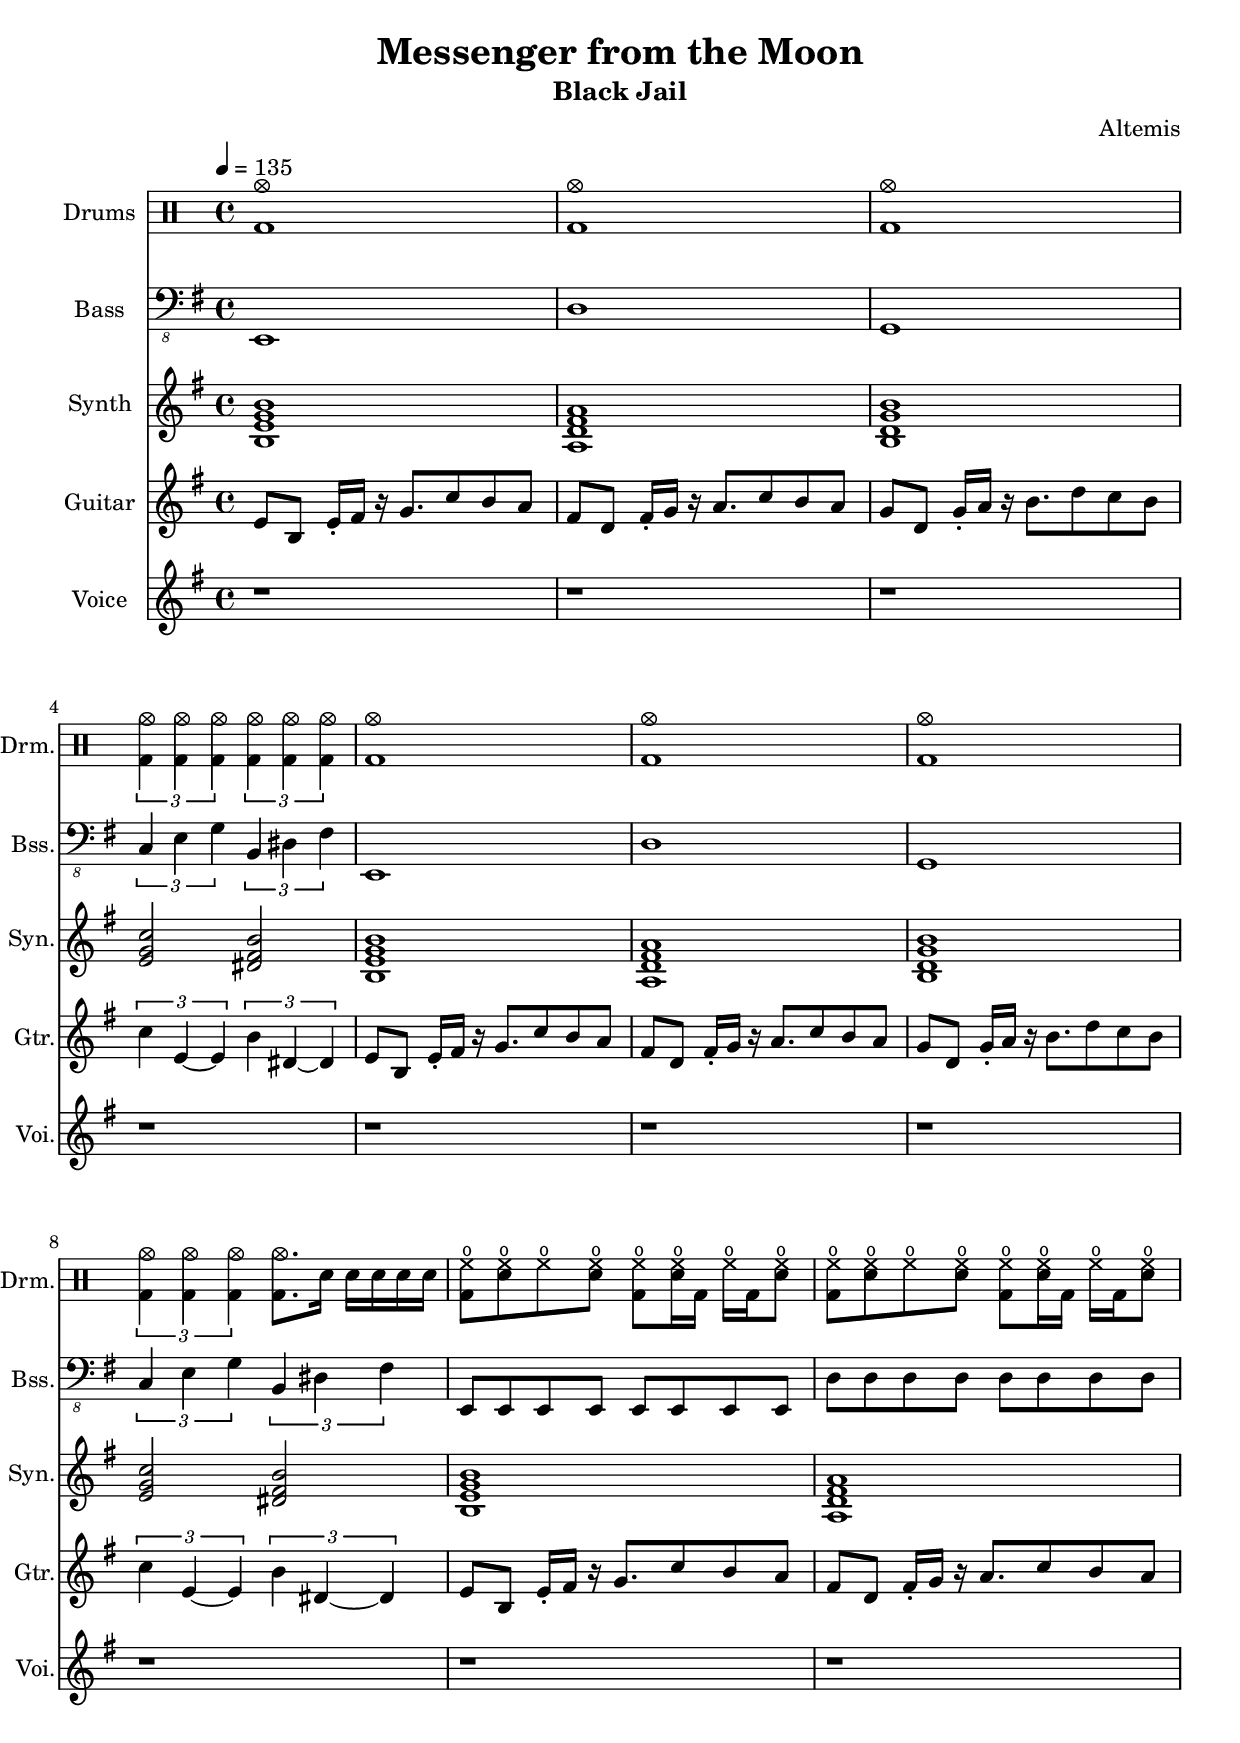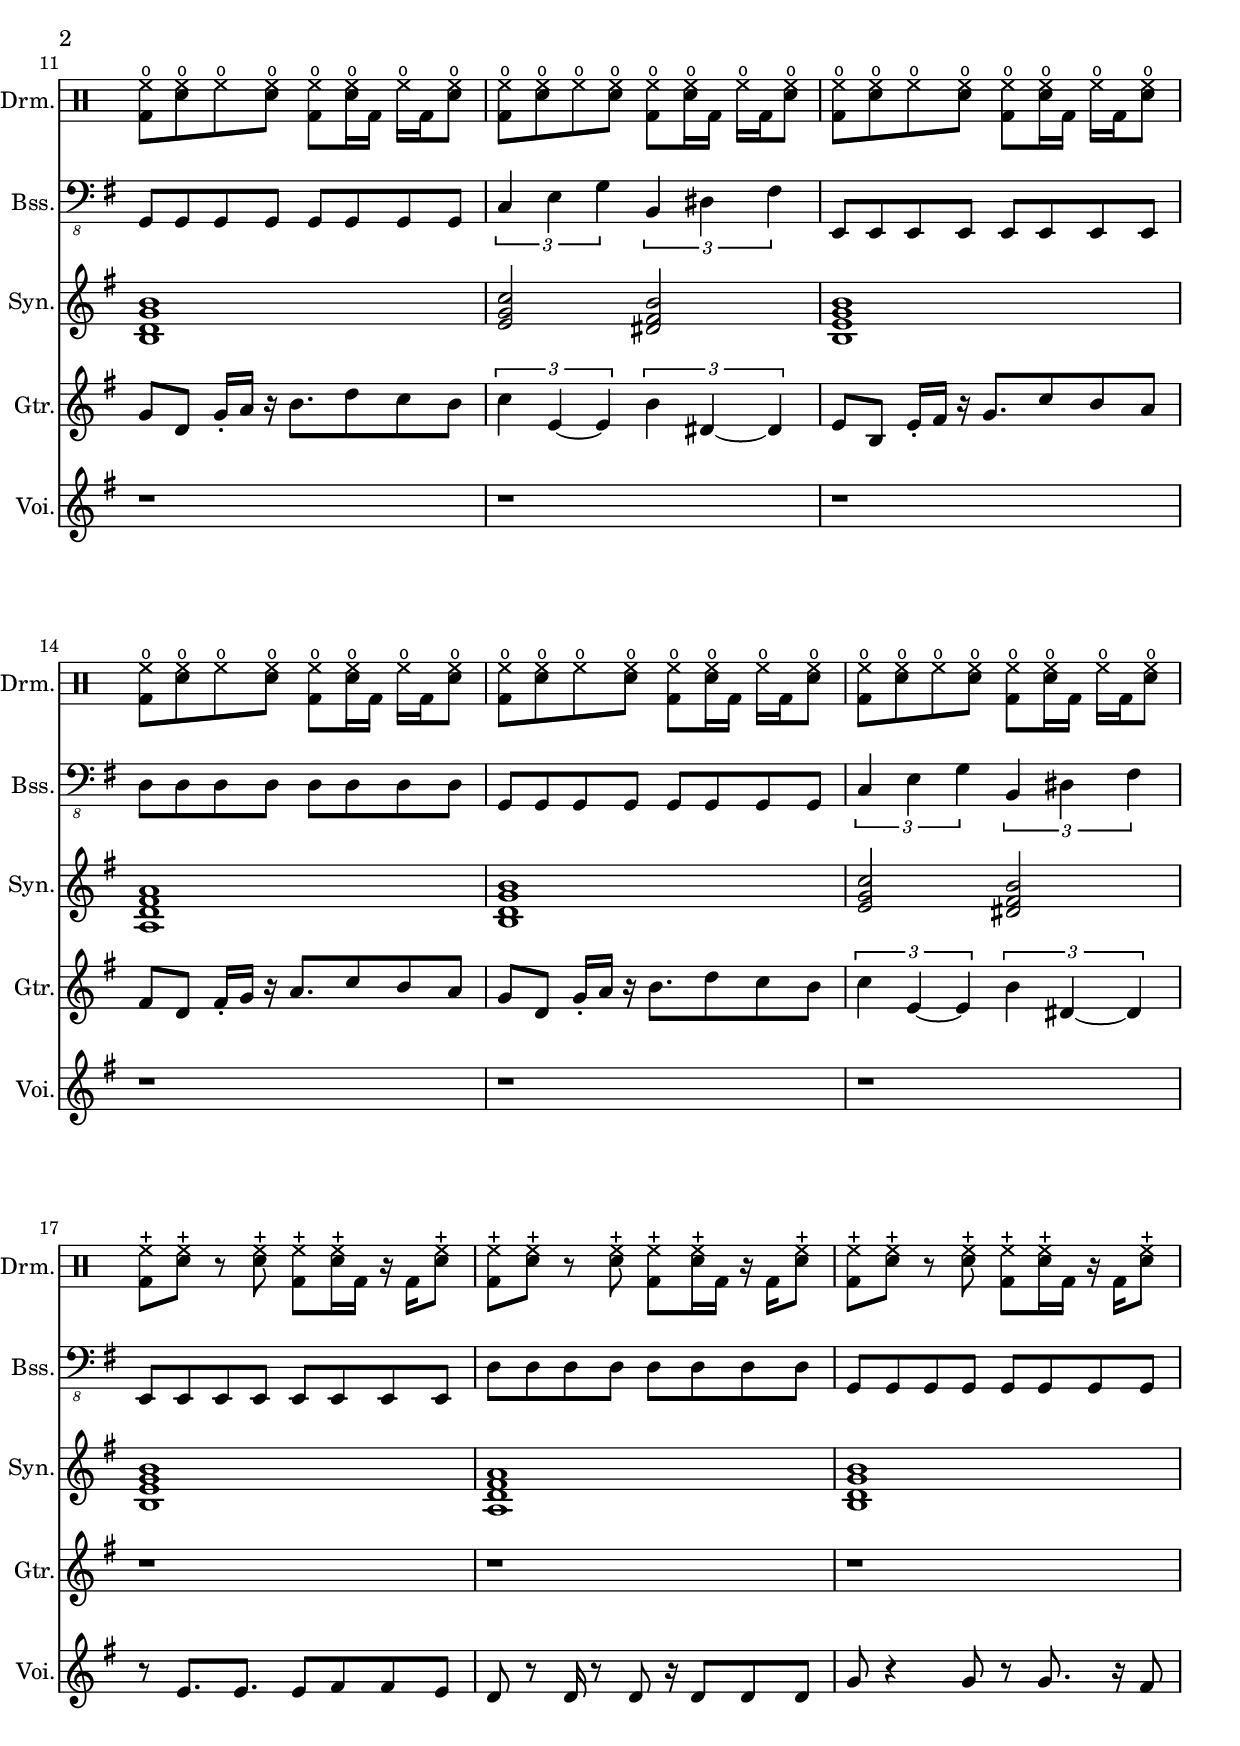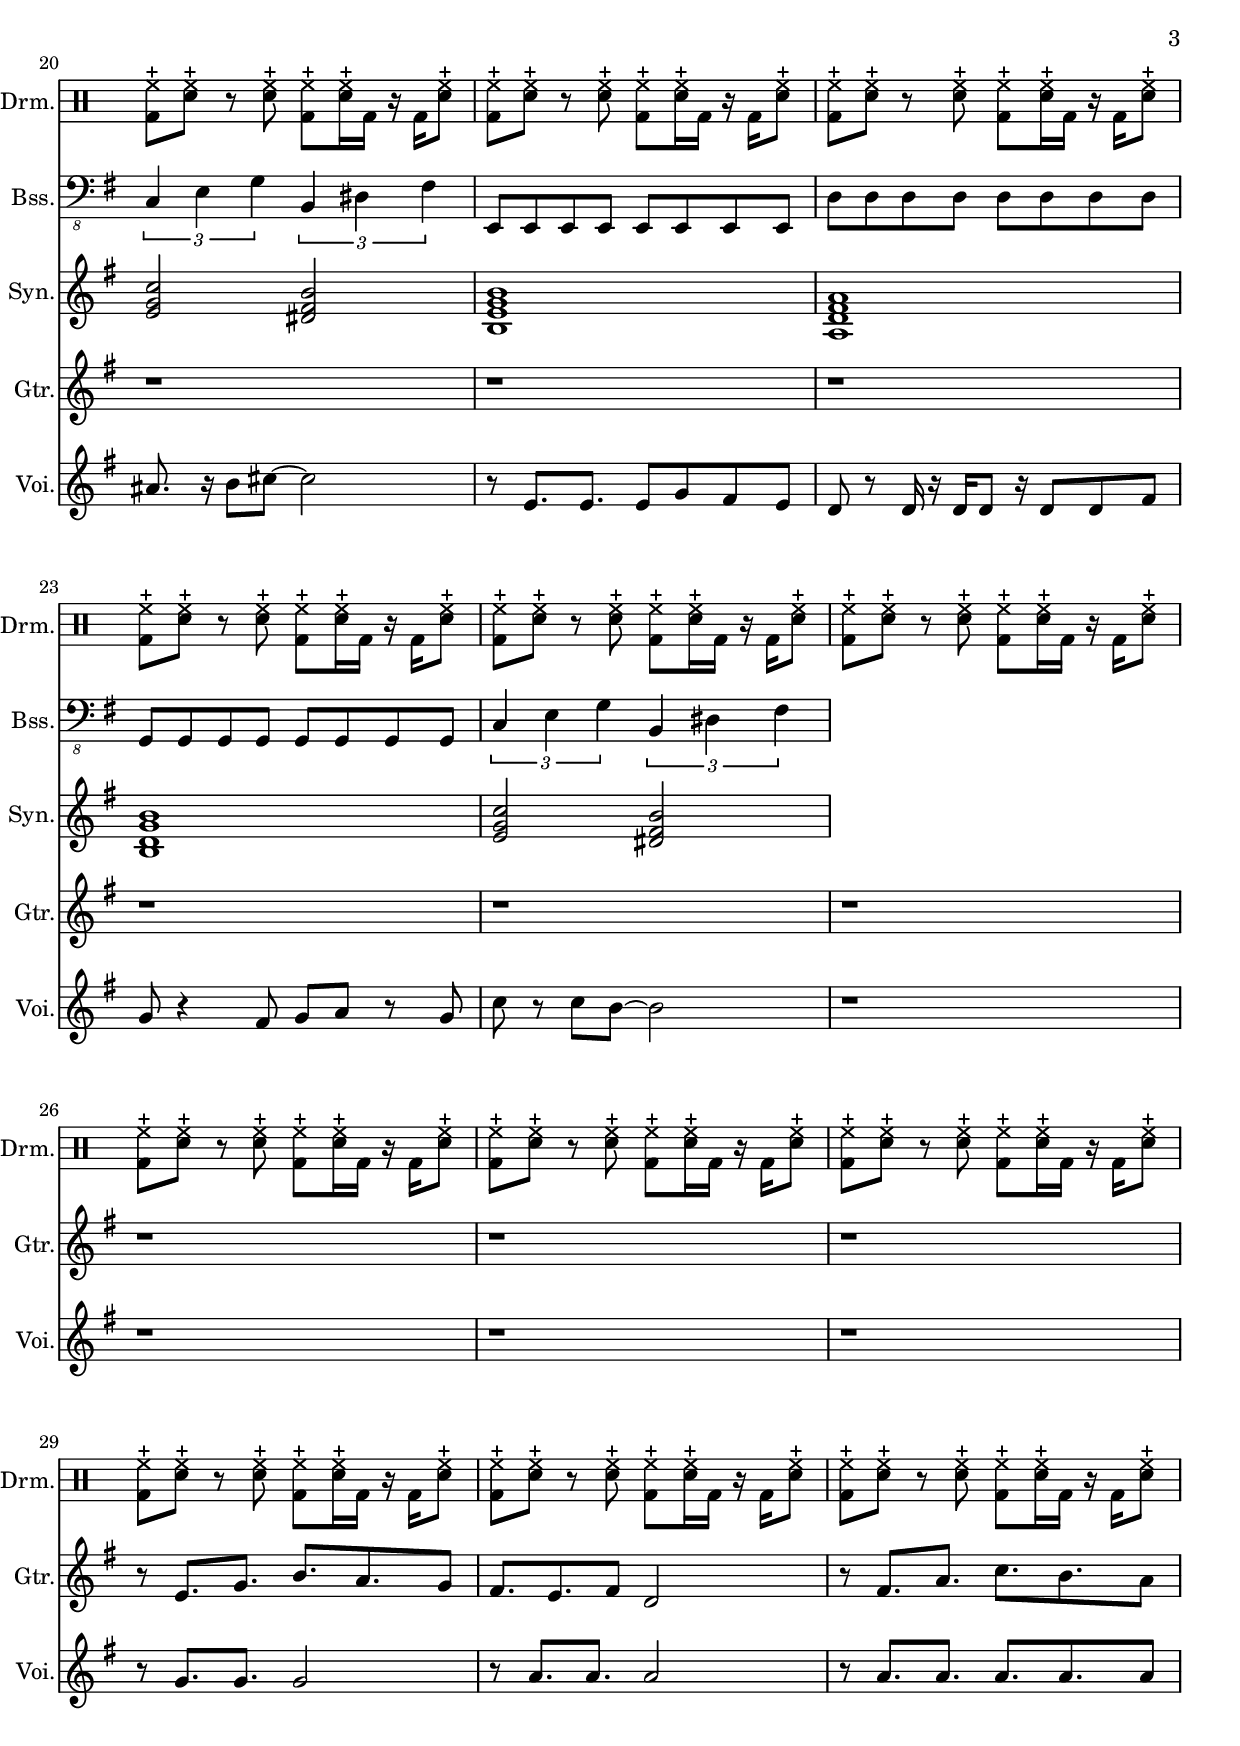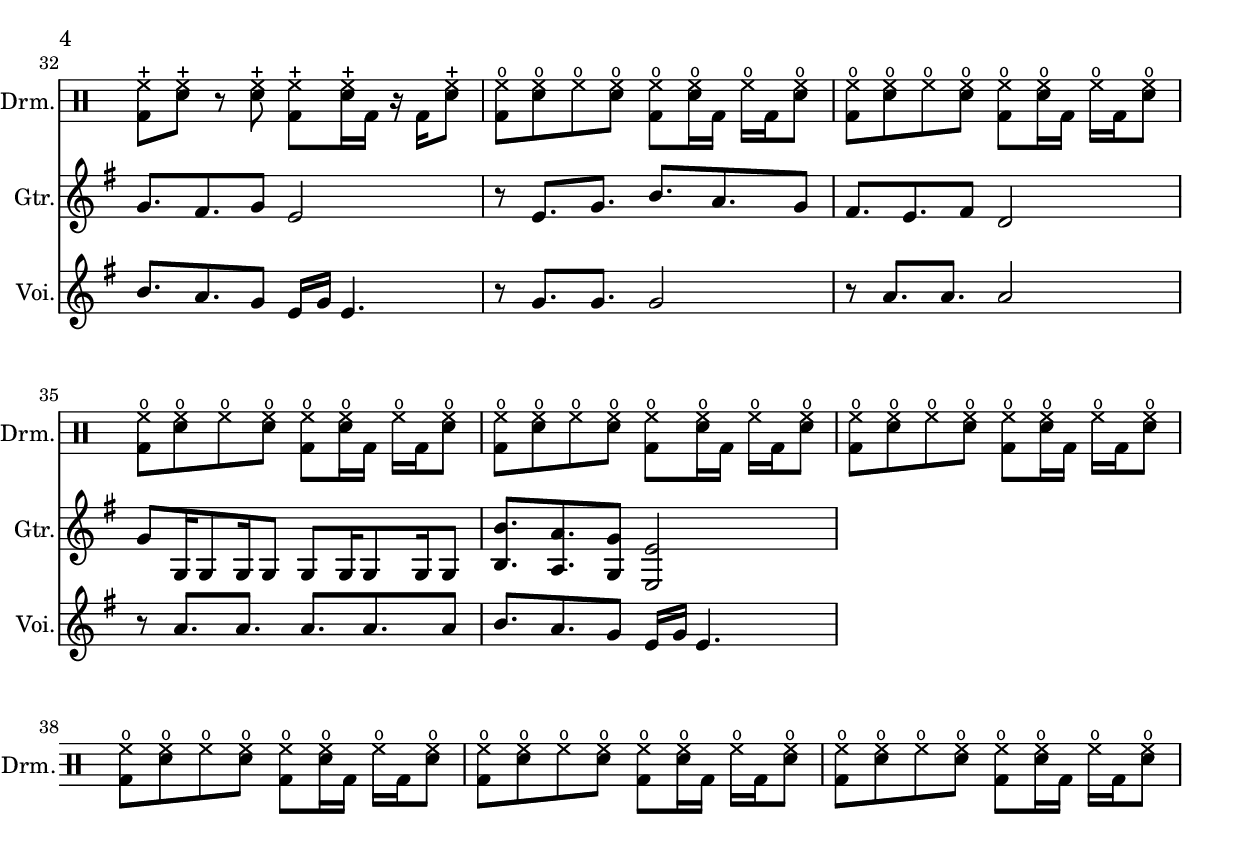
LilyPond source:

\version "2.21.1"
\language "english"

\bookpart {
  \header {
    title = "Messenger from the Moon"
    subtitle = "Black Jail"
    composer = "Altemis"
  }
  \score {
    <<
      \new DrumStaff \with {
  instrumentName = "Drums"
  shortInstrumentName = "Drm."
} \drummode {
  \tempo 4 = 135

  \repeat unfold 3 { <bd cymc>1 }
  \repeat unfold 2 { \tuplet 3/2 { <bd cymc>4 4 4} }
  \repeat unfold 3 { <bd cymc>1 }
  \tuplet 3/2 { <bd cymc>4 4 4} <bd cymc>8. sn16 16 16 16 16

  \repeat unfold 8 {
    <bd hho>8 <sn hho> hho <sn hho> <bd hho> <sn hho>16 bd hho bd <sn hho>8
  }

  \repeat unfold 16 {
    <bd hhc>8 <sn hhc> r <sn hhc> <bd hhc> <sn hhc>16 bd r bd <sn hhc>8
  }

  \repeat unfold 8 {
    <bd hho>8 <sn hho> hho <sn hho> <bd hho> <sn hho>16 bd hho bd <sn hho>8
  }
}

      \new Staff \with {
  instrumentName = "Bass"
  shortInstrumentName = "Bss."
  midiInstrument = #"electric bass (finger)"
} \relative e,, {
  \clef "bass_8"
  \key e \minor

  \repeat unfold 2 {
    e1 d' g,
    \tuplet 3/2 {c4 e g}
    \tuplet 3/2 {b, ds fs}
  }

  \repeat unfold 4 {
    e,8 8 8 8 8 8 8 8 d'8 8 8 8 8 8 8 8 g,8 8 8 8 8 8 8 8
    \tuplet 3/2 {c4 e g}
    \tuplet 3/2 {b, ds fs}
  }

}

      \new Staff \with {
  instrumentName = "Synth"
  shortInstrumentName = "Syn."
  midiInstrument = #"synthstrings 1"
} \relative e' {
  \key e \minor

  \repeat unfold 6 {
    <b e g b>1
    <a d fs a>
    <b d g b>
    <e g c>2
    <ds fs b>
  }
}

      \new Staff \with {
  instrumentName = "Guitar"
  shortInstrumentName = "Gtr."
  midiInstrument = #"overdriven guitar"
} \relative e' {
  \key e \minor

  \repeat unfold 2 {
  e8  b e16\staccato  fs r16 g8. c8 b a
  fs8 d fs16\staccato g  r16 a8. c8 b a
  g8  d g16\staccato  a  r16 b8. d8 c b
  \tuplet 3/2 { c4  e,~  e}
  \tuplet 3/2 { b'4 ds,~ ds}
  }

  \repeat unfold 2 {
  e8  b e16\staccato  fs r16 g8. c8 b a
  fs8 d fs16\staccato g  r16 a8. c8 b a
  g8  d g16\staccato  a  r16 b8. d8 c b
  \tuplet 3/2 { c4  e,~  e}
  \tuplet 3/2 { b'4 ds,~ ds}
  }

  \repeat unfold 12 { r1 }
  r8 e8. g b a g8 fs8. e fs8 d2
  r8 fs8. a c b a8 g8. fs g8 e2
  r8 e8. g b a g8 fs8. e fs8 d2
  g8 g,16 g8 g16 g8 g8 g16 g8 g16 g8
  <b b'>8. <a a'> <g g'>8 <e e'>2
}

      \new Staff \with {
  instrumentName = "Voice"
  shortInstrumentName = "Voi."
  midiInstrument = #"lead 1 (square)"
} \relative e' {
  \key e \minor

  \repeat unfold 16 { r1 }

  r8 e8. e e8 fs fs e d r d16 r8 d r16 d8 d d
  g8 r4 g8 r g8. r16 fs8 as8. r16 b8 cs~ cs2
  r8 e,8. e e8 g fs e d r d16 r16 d16 d8 r16 d8 d fs
  g8 r4 fs8 g a r g c r c b~ b2

  \repeat unfold 4 { r1 }

  \repeat unfold 2 {
    r8 g8. g g2
    r8 a8. a a2
    r8 a8. a a a a8
    b8. a g8 e16 g16 e4.
  }
}

    >>
    \layout { }
    \midi { }
  }
}
\bookpart {
  \header {
    subtitle = "Night Messenger"
  }
}
